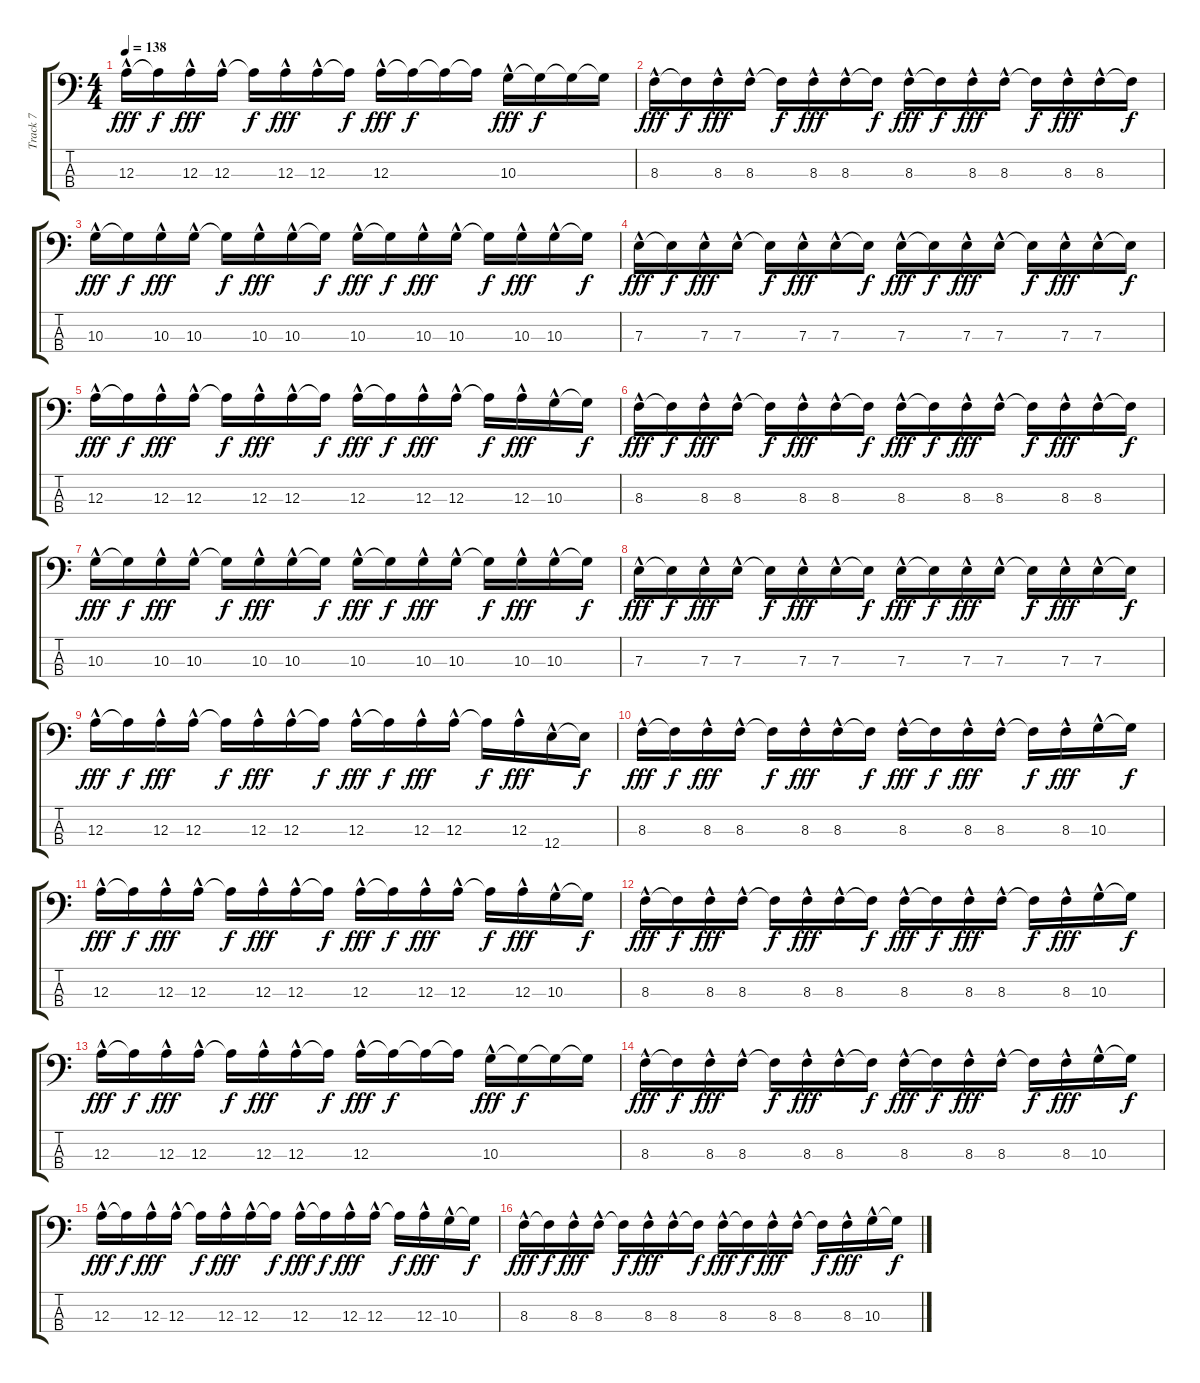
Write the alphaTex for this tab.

\track ("Track 7" "Track 7") {instrument slapbass1}
\staff {score tabs}
\tuning (G2 D2 A1 E1) {hide}
\ts (4 4)
\tempo 138
\clef f4
\ks c
12.3{hac}.16{dy fff} 12.3{t}.16{dy f} 12.3{hac}.16{dy fff} 12.3{hac}.16 12.3{t}.16{dy f} 12.3{hac}.16{dy fff} 12.3{hac}.16 12.3{t}.16{dy f} 12.3{hac}.16{dy fff} 12.3{t}.16{dy f} 12.3{t}.16 12.3{t}.16 10.3{hac}.16{dy fff} 10.3{t}.16{dy f} 10.3{t}.16 10.3{t}.16 |
8.3{hac}.16{dy fff} 8.3{t}.16{dy f} 8.3{hac}.16{dy fff} 8.3{hac}.16 8.3{t}.16{dy f} 8.3{hac}.16{dy fff} 8.3{hac}.16 8.3{t}.16{dy f} 8.3{hac}.16{dy fff} 8.3{t}.16{dy f} 8.3{hac}.16{dy fff} 8.3{hac}.16 8.3{t}.16{dy f} 8.3{hac}.16{dy fff} 8.3{hac}.16 8.3{t}.16{dy f} |
10.3{hac}.16{dy fff} 10.3{t}.16{dy f} 10.3{hac}.16{dy fff} 10.3{hac}.16 10.3{t}.16{dy f} 10.3{hac}.16{dy fff} 10.3{hac}.16 10.3{t}.16{dy f} 10.3{hac}.16{dy fff} 10.3{t}.16{dy f} 10.3{hac}.16{dy fff} 10.3{hac}.16 10.3{t}.16{dy f} 10.3{hac}.16{dy fff} 10.3{hac}.16 10.3{t}.16{dy f} |
7.3{hac}.16{dy fff} 7.3{t}.16{dy f} 7.3{hac}.16{dy fff} 7.3{hac}.16 7.3{t}.16{dy f} 7.3{hac}.16{dy fff} 7.3{hac}.16 7.3{t}.16{dy f} 7.3{hac}.16{dy fff} 7.3{t}.16{dy f} 7.3{hac}.16{dy fff} 7.3{hac}.16 7.3{t}.16{dy f} 7.3{hac}.16{dy fff} 7.3{hac}.16 7.3{t}.16{dy f} |
12.3{hac}.16{dy fff} 12.3{t}.16{dy f} 12.3{hac}.16{dy fff} 12.3{hac}.16 12.3{t}.16{dy f} 12.3{hac}.16{dy fff} 12.3{hac}.16 12.3{t}.16{dy f} 12.3{hac}.16{dy fff} 12.3{t}.16{dy f} 12.3{hac}.16{dy fff} 12.3{hac}.16 12.3{t}.16{dy f} 12.3{hac}.16{dy fff} 10.3{hac}.16 10.3{t}.16{dy f} |
8.3{hac}.16{dy fff} 8.3{t}.16{dy f} 8.3{hac}.16{dy fff} 8.3{hac}.16 8.3{t}.16{dy f} 8.3{hac}.16{dy fff} 8.3{hac}.16 8.3{t}.16{dy f} 8.3{hac}.16{dy fff} 8.3{t}.16{dy f} 8.3{hac}.16{dy fff} 8.3{hac}.16 8.3{t}.16{dy f} 8.3{hac}.16{dy fff} 8.3{hac}.16 8.3{t}.16{dy f} |
10.3{hac}.16{dy fff} 10.3{t}.16{dy f} 10.3{hac}.16{dy fff} 10.3{hac}.16 10.3{t}.16{dy f} 10.3{hac}.16{dy fff} 10.3{hac}.16 10.3{t}.16{dy f} 10.3{hac}.16{dy fff} 10.3{t}.16{dy f} 10.3{hac}.16{dy fff} 10.3{hac}.16 10.3{t}.16{dy f} 10.3{hac}.16{dy fff} 10.3{hac}.16 10.3{t}.16{dy f} |
7.3{hac}.16{dy fff} 7.3{t}.16{dy f} 7.3{hac}.16{dy fff} 7.3{hac}.16 7.3{t}.16{dy f} 7.3{hac}.16{dy fff} 7.3{hac}.16 7.3{t}.16{dy f} 7.3{hac}.16{dy fff} 7.3{t}.16{dy f} 7.3{hac}.16{dy fff} 7.3{hac}.16 7.3{t}.16{dy f} 7.3{hac}.16{dy fff} 7.3{hac}.16 7.3{t}.16{dy f} |
12.3{hac}.16{dy fff} 12.3{t}.16{dy f} 12.3{hac}.16{dy fff} 12.3{hac}.16 12.3{t}.16{dy f} 12.3{hac}.16{dy fff} 12.3{hac}.16 12.3{t}.16{dy f} 12.3{hac}.16{dy fff} 12.3{t}.16{dy f} 12.3{hac}.16{dy fff} 12.3{hac}.16 12.3{t}.16{dy f} 12.3{hac}.16{dy fff} 12.4{hac}.16 12.4{t}.16{dy f} |
8.3{hac}.16{dy fff} 8.3{t}.16{dy f} 8.3{hac}.16{dy fff} 8.3{hac}.16 8.3{t}.16{dy f} 8.3{hac}.16{dy fff} 8.3{hac}.16 8.3{t}.16{dy f} 8.3{hac}.16{dy fff} 8.3{t}.16{dy f} 8.3{hac}.16{dy fff} 8.3{hac}.16 8.3{t}.16{dy f} 8.3{hac}.16{dy fff} 10.3{hac}.16 10.3{t}.16{dy f} |
12.3{hac}.16{dy fff} 12.3{t}.16{dy f} 12.3{hac}.16{dy fff} 12.3{hac}.16 12.3{t}.16{dy f} 12.3{hac}.16{dy fff} 12.3{hac}.16 12.3{t}.16{dy f} 12.3{hac}.16{dy fff} 12.3{t}.16{dy f} 12.3{hac}.16{dy fff} 12.3{hac}.16 12.3{t}.16{dy f} 12.3{hac}.16{dy fff} 10.3{hac}.16 10.3{t}.16{dy f} |
8.3{hac}.16{dy fff} 8.3{t}.16{dy f} 8.3{hac}.16{dy fff} 8.3{hac}.16 8.3{t}.16{dy f} 8.3{hac}.16{dy fff} 8.3{hac}.16 8.3{t}.16{dy f} 8.3{hac}.16{dy fff} 8.3{t}.16{dy f} 8.3{hac}.16{dy fff} 8.3{hac}.16 8.3{t}.16{dy f} 8.3{hac}.16{dy fff} 10.3{hac}.16 10.3{t}.16{dy f} |
12.3{hac}.16{dy fff} 12.3{t}.16{dy f} 12.3{hac}.16{dy fff} 12.3{hac}.16 12.3{t}.16{dy f} 12.3{hac}.16{dy fff} 12.3{hac}.16 12.3{t}.16{dy f} 12.3{hac}.16{dy fff} 12.3{t}.16{dy f} 12.3{t}.16 12.3{t}.16 10.3{hac}.16{dy fff} 10.3{t}.16{dy f} 10.3{t}.16 10.3{t}.16 |
8.3{hac}.16{dy fff} 8.3{t}.16{dy f} 8.3{hac}.16{dy fff} 8.3{hac}.16 8.3{t}.16{dy f} 8.3{hac}.16{dy fff} 8.3{hac}.16 8.3{t}.16{dy f} 8.3{hac}.16{dy fff} 8.3{t}.16{dy f} 8.3{hac}.16{dy fff} 8.3{hac}.16 8.3{t}.16{dy f} 8.3{hac}.16{dy fff} 10.3{hac}.16 10.3{t}.16{dy f} |
12.3{hac}.16{dy fff} 12.3{t}.16{dy f} 12.3{hac}.16{dy fff} 12.3{hac}.16 12.3{t}.16{dy f} 12.3{hac}.16{dy fff} 12.3{hac}.16 12.3{t}.16{dy f} 12.3{hac}.16{dy fff} 12.3{t}.16{dy f} 12.3{hac}.16{dy fff} 12.3{hac}.16 12.3{t}.16{dy f} 12.3{hac}.16{dy fff} 10.3{hac}.16 10.3{t}.16{dy f} |
8.3{hac}.16{dy fff} 8.3{t}.16{dy f} 8.3{hac}.16{dy fff} 8.3{hac}.16 8.3{t}.16{dy f} 8.3{hac}.16{dy fff} 8.3{hac}.16 8.3{t}.16{dy f} 8.3{hac}.16{dy fff} 8.3{t}.16{dy f} 8.3{hac}.16{dy fff} 8.3{hac}.16 8.3{t}.16{dy f} 8.3{hac}.16{dy fff} 10.3{hac}.16 10.3{t}.16{dy f}
